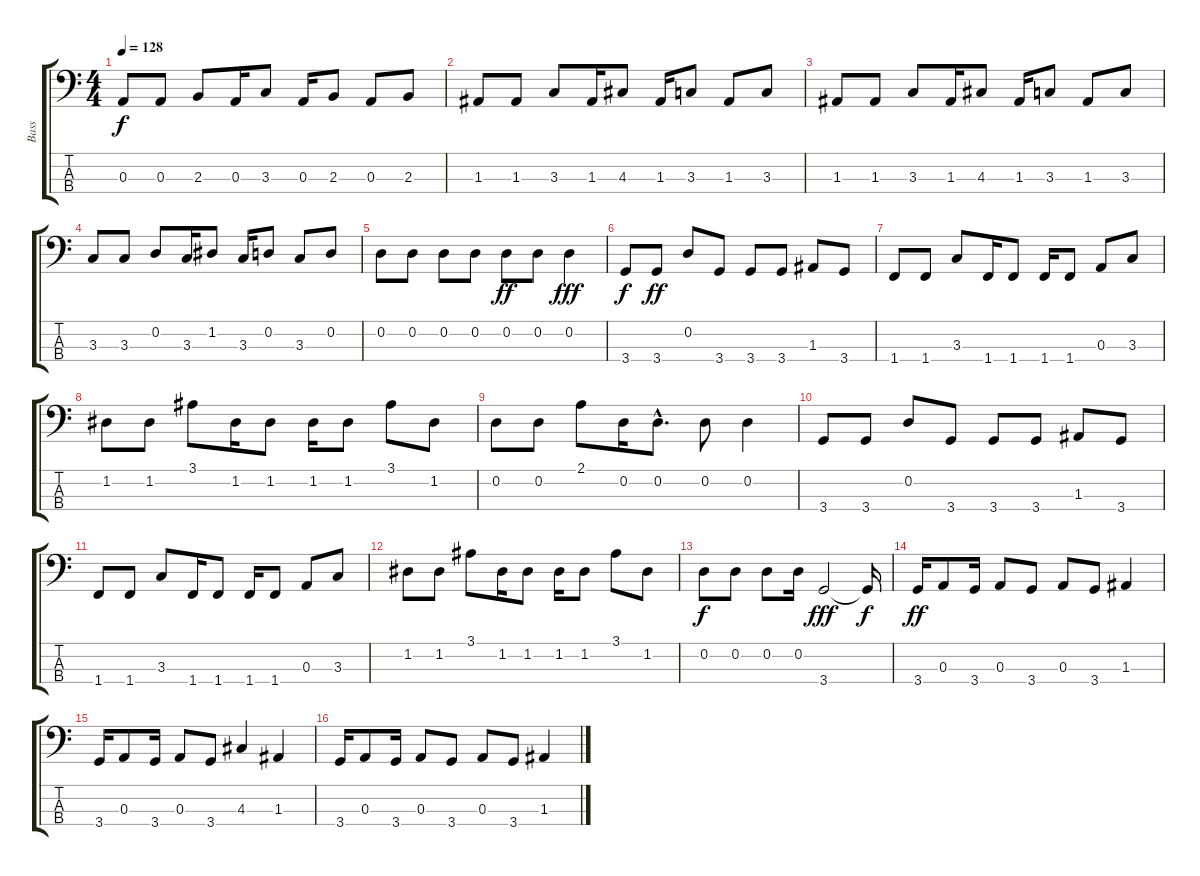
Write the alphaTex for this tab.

\track ("Bass" "Bass") {instrument electricbassfinger}
\staff {score tabs}
\tuning (G2 D2 A1 E1) {hide}
\ts (4 4)
\tempo 128
\clef f4
\ks c
0.3.8{dy f} 0.3.8 2.3.8 0.3.16 3.3.8 0.3.16 2.3.8 0.3.8 2.3.8 |
1.3.8 1.3.8 3.3.8 1.3.16 4.3.8 1.3.16 3.3.8 1.3.8 3.3.8 |
1.3.8 1.3.8 3.3.8 1.3.16 4.3.8 1.3.16 3.3.8 1.3.8 3.3.8 |
3.3.8 3.3.8 0.2.8 3.3.16 1.2.8 3.3.16 0.2.8 3.3.8 0.2.8 |
0.2.8 0.2.8 0.2.8 0.2.8 0.2.8{dy ff} 0.2.8 0.2.4{dy fff} |
3.4.8{dy f} 3.4.8{dy ff} 0.2.8 3.4.8 3.4.8 3.4.8 1.3.8 3.4.8 |
1.4.8 1.4.8 3.3.8 1.4.16 1.4.8 1.4.16 1.4.8 0.3.8 3.3.8 |
1.2.8 1.2.8 3.1.8 1.2.16 1.2.8 1.2.16 1.2.8 3.1.8 1.2.8 |
0.2.8 0.2.8 2.1.8 0.2.16 0.2{hac}.8{d} 0.2.8 0.2.4 |
3.4.8 3.4.8 0.2.8 3.4.8 3.4.8 3.4.8 1.3.8 3.4.8 |
1.4.8 1.4.8 3.3.8 1.4.16 1.4.8 1.4.16 1.4.8 0.3.8 3.3.8 |
1.2.8 1.2.8 3.1.8 1.2.16 1.2.8 1.2.16 1.2.8 3.1.8 1.2.8 |
0.2.8{dy f} 0.2.8 0.2.8 0.2.16 3.4.2{dy fff} 3.4{t}.16{dy f} |
3.4.16{dy ff} 0.3.8 3.4.16 0.3.8 3.4.8 0.3.8 3.4.8 1.3.4 |
3.4.16 0.3.8 3.4.16 0.3.8 3.4.8 4.3.4 1.3.4 |
3.4.16 0.3.8 3.4.16 0.3.8 3.4.8 0.3.8 3.4.8 1.3.4
